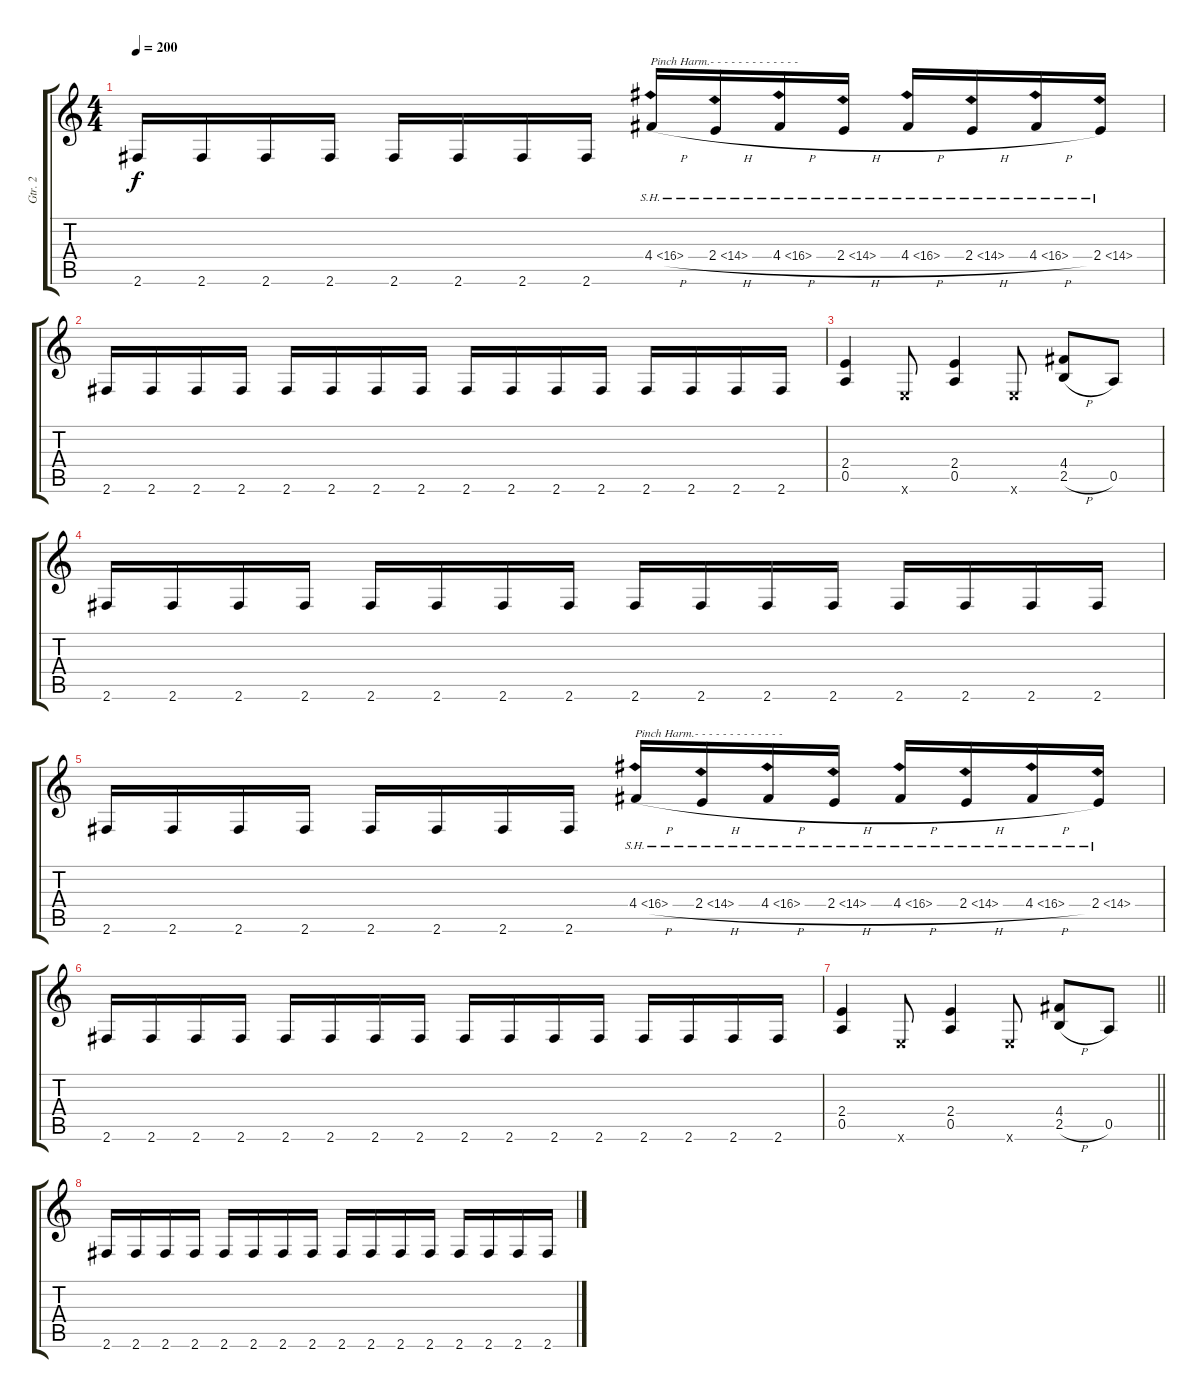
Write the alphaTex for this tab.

\track ("Gtr. 2" "Gtr. 2") {instrument distortionguitar}
\staff {score tabs}
\tuning (E4 B3 G3 D3 A2 E2) {hide}
\ts (4 4)
\tempo 200
\clef g2
\ks c
2.6.16{dy f} 2.6.16 2.6.16 2.6.16 2.6.16 2.6.16 2.6.16 2.6.16 4.4{sh 12 h}.16{txt "Pinch Harm.- - - - - - - - - - - - -"} 2.4{sh 12 h}.16 4.4{sh 12 h}.16 2.4{sh 12 h}.16 4.4{sh 12 h}.16 2.4{sh 12 h}.16 4.4{sh 12 h}.16 2.4{sh 12}.16 |
2.6.16 2.6.16 2.6.16 2.6.16 2.6.16 2.6.16 2.6.16 2.6.16 2.6.16 2.6.16 2.6.16 2.6.16 2.6.16 2.6.16 2.6.16 2.6.16 |
(2.4 0.5).4 0.6{x}.8 (2.4 0.5).4 0.6{x}.8 (4.4 2.5{h}).8 0.5.8 |
2.6.16 2.6.16 2.6.16 2.6.16 2.6.16 2.6.16 2.6.16 2.6.16 2.6.16 2.6.16 2.6.16 2.6.16 2.6.16 2.6.16 2.6.16 2.6.16 |
2.6.16 2.6.16 2.6.16 2.6.16 2.6.16 2.6.16 2.6.16 2.6.16 4.4{sh 12 h}.16{txt "Pinch Harm.- - - - - - - - - - - - -"} 2.4{sh 12 h}.16 4.4{sh 12 h}.16 2.4{sh 12 h}.16 4.4{sh 12 h}.16 2.4{sh 12 h}.16 4.4{sh 12 h}.16 2.4{sh 12}.16 |
2.6.16 2.6.16 2.6.16 2.6.16 2.6.16 2.6.16 2.6.16 2.6.16 2.6.16 2.6.16 2.6.16 2.6.16 2.6.16 2.6.16 2.6.16 2.6.16 |
\barLineRight lightlight
(2.4 0.5).4 0.6{x}.8 (2.4 0.5).4 0.6{x}.8 (4.4 2.5{h}).8 0.5.8 |
2.6.16 2.6.16 2.6.16 2.6.16 2.6.16 2.6.16 2.6.16 2.6.16 2.6.16 2.6.16 2.6.16 2.6.16 2.6.16 2.6.16 2.6.16 2.6.16
